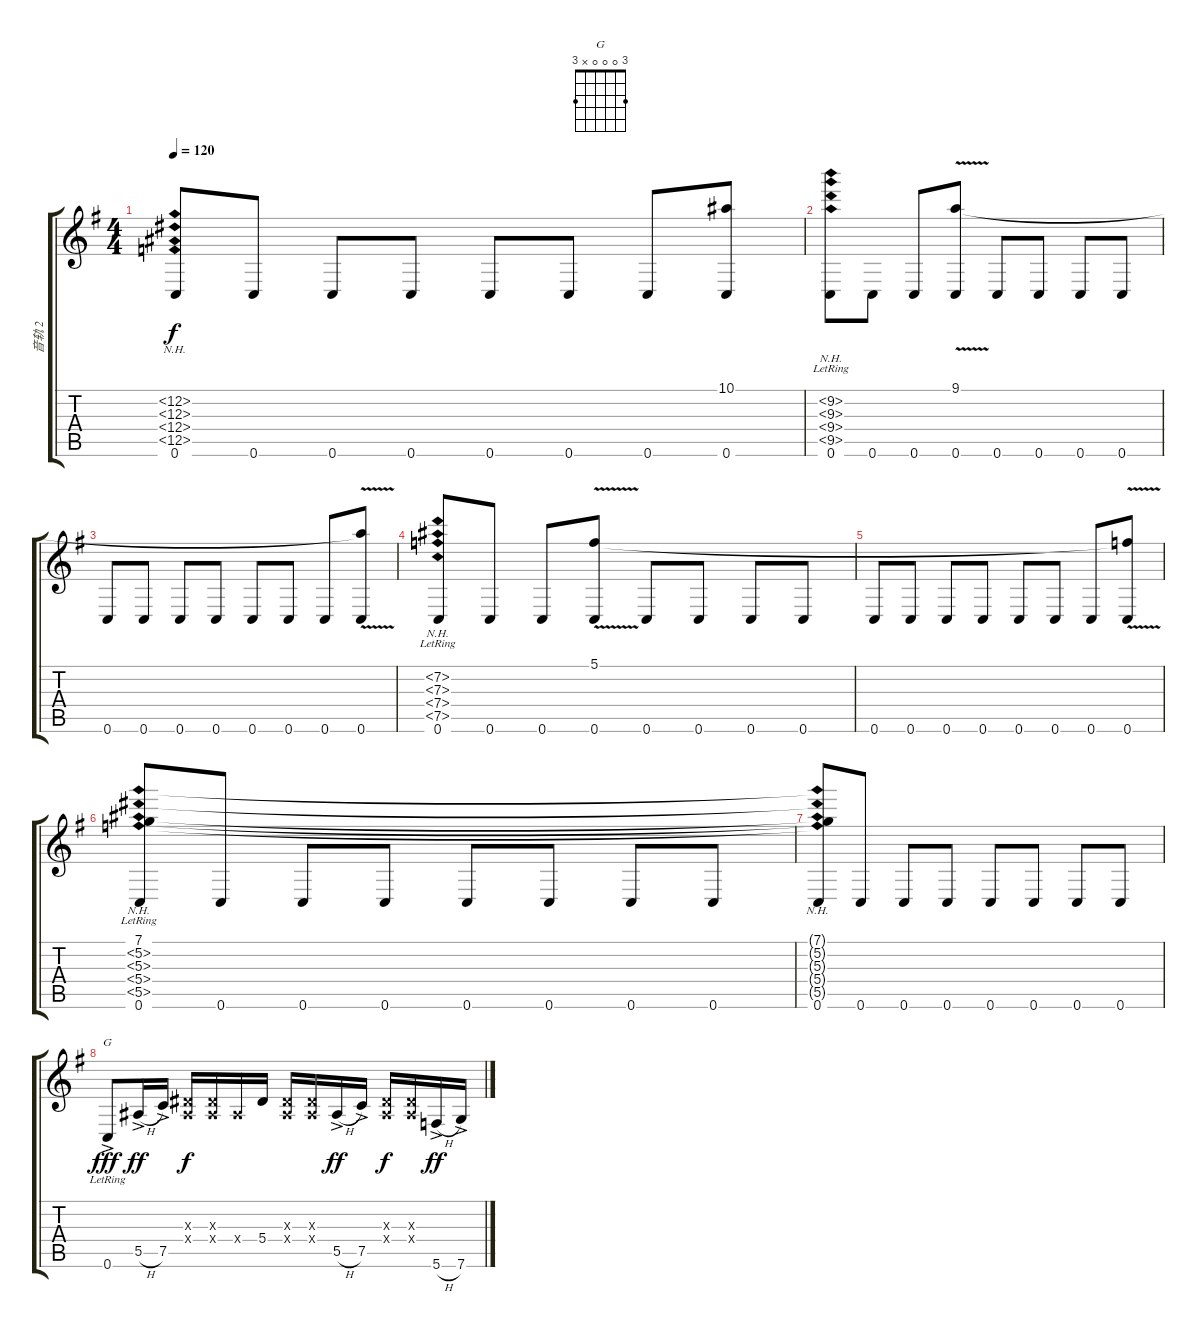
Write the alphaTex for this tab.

\track ("音轨 2" "音轨 2") {instrument acousticguitarsteel}
\staff {score tabs}
\tuning (C4 G3 Eb3 Bb2 F2 C2) {hide}
\chord ("G" 3 0 0 0 x 3)
\ts (4 4)
\tempo 120
\clef g2
\ks g
(12.2{nh t} 12.3{nh t} 12.4{nh t} 12.5{nh t} 0.6).8{dy f} 0.6.8 0.6.8 0.6.8 0.6.8 0.6.8 0.6.8 (10.1{t} 0.6).8 |
(9.2{nh lr} 9.3{nh lr} 9.4{nh lr} 9.5{nh lr} 0.6).8 0.6.8 0.6.8 (9.1{v} 0.6).8 0.6.8 0.6.8 0.6.8 0.6.8 |
0.6.8 0.6.8 0.6.8 0.6.8 0.6.8 0.6.8 0.6.8 (9.1{t} 0.6).8 |
(7.2{nh lr} 7.3{nh lr} 7.4{nh lr} 7.5{nh lr} 0.6).8 0.6.8 0.6.8 (5.1{v} 0.6).8 0.6.8 0.6.8 0.6.8 0.6.8 |
0.6.8 0.6.8 0.6.8 0.6.8 0.6.8 0.6.8 0.6.8 (5.1{t} 0.6).8 |
(7.1 5.2{nh lr} 5.3{nh lr} 5.4{nh lr} 5.5{nh lr} 0.6).8 0.6.8 0.6.8 0.6.8 0.6.8 0.6.8 0.6.8 0.6.8 |
(7.1{t} 5.2{nh t} 5.3{nh t} 5.4{nh t} 5.5{nh t} 0.6).8 0.6.8 0.6.8 0.6.8 0.6.8 0.6.8 0.6.8 0.6.8 |
0.6{ac lr}.8{ch "G" dy fff} 5.5{h ac}.16{dy ff} 7.5{ac}.16 (0.3{x} 0.4{x}).16{dy f} (0.3{x} 0.4{x}).16 0.4{x}.16 5.4.16 (0.3{x} 0.4{x}).16 (0.3{x} 0.4{x}).16 5.5{h ac}.16{dy ff} 7.5{ac}.16 (0.3{x} 0.4{x}).16{dy f} (0.3{x} 0.4{x}).16 5.6{h ac}.16{dy ff} 7.6{ac}.16
